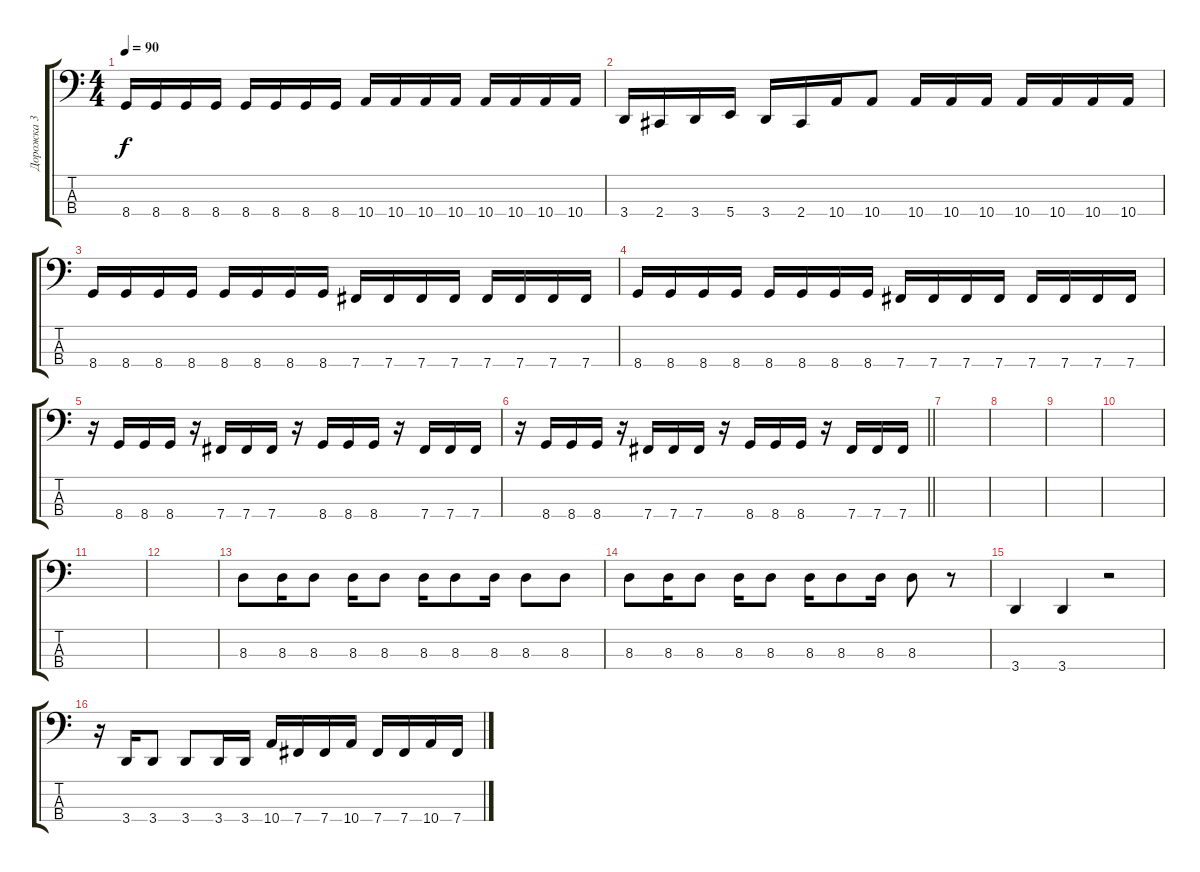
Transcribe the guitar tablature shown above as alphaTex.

\track ("Дорожка 3" "Дорожка 3") {instrument electricbassfinger}
\staff {score tabs}
\tuning (E2 B1 Gb1 B0) {hide}
\ts (4 4)
\tempo 90
\clef f4
\ks c
8.4.16{dy f} 8.4.16 8.4.16 8.4.16 8.4.16 8.4.16 8.4.16 8.4.16 10.4.16 10.4.16 10.4.16 10.4.16 10.4.16 10.4.16 10.4.16 10.4.16 |
3.4.16 2.4.16 3.4.16 5.4.16 3.4.16 2.4.16 10.4.16 10.4.8 10.4.16 10.4.16 10.4.16 10.4.16 10.4.16 10.4.16 10.4.16 |
8.4.16 8.4.16 8.4.16 8.4.16 8.4.16 8.4.16 8.4.16 8.4.16 7.4.16 7.4.16 7.4.16 7.4.16 7.4.16 7.4.16 7.4.16 7.4.16 |
8.4.16 8.4.16 8.4.16 8.4.16 8.4.16 8.4.16 8.4.16 8.4.16 7.4.16 7.4.16 7.4.16 7.4.16 7.4.16 7.4.16 7.4.16 7.4.16 |
r.16 8.4.16 8.4.16 8.4.16 r.16 7.4.16 7.4.16 7.4.16 r.16 8.4.16 8.4.16 8.4.16 r.16 7.4.16 7.4.16 7.4.16 |
\barLineRight lightlight
r.16 8.4.16 8.4.16 8.4.16 r.16 7.4.16 7.4.16 7.4.16 r.16 8.4.16 8.4.16 8.4.16 r.16 7.4.16 7.4.16 7.4.16 |
|
|
|
|
|
|
8.3.8 8.3.16 8.3.8 8.3.16 8.3.8 8.3.16 8.3.8 8.3.16 8.3.8 8.3.8 |
8.3.8 8.3.16 8.3.8 8.3.16 8.3.8 8.3.16 8.3.8 8.3.16 8.3.8 r.8 |
3.4.4 3.4.4 r.2 |
r.16 3.4.16 3.4.8 3.4.8 3.4.16 3.4.16 10.4.16 7.4.16 7.4.16 10.4.16 7.4.16 7.4.16 10.4.16 7.4.16
